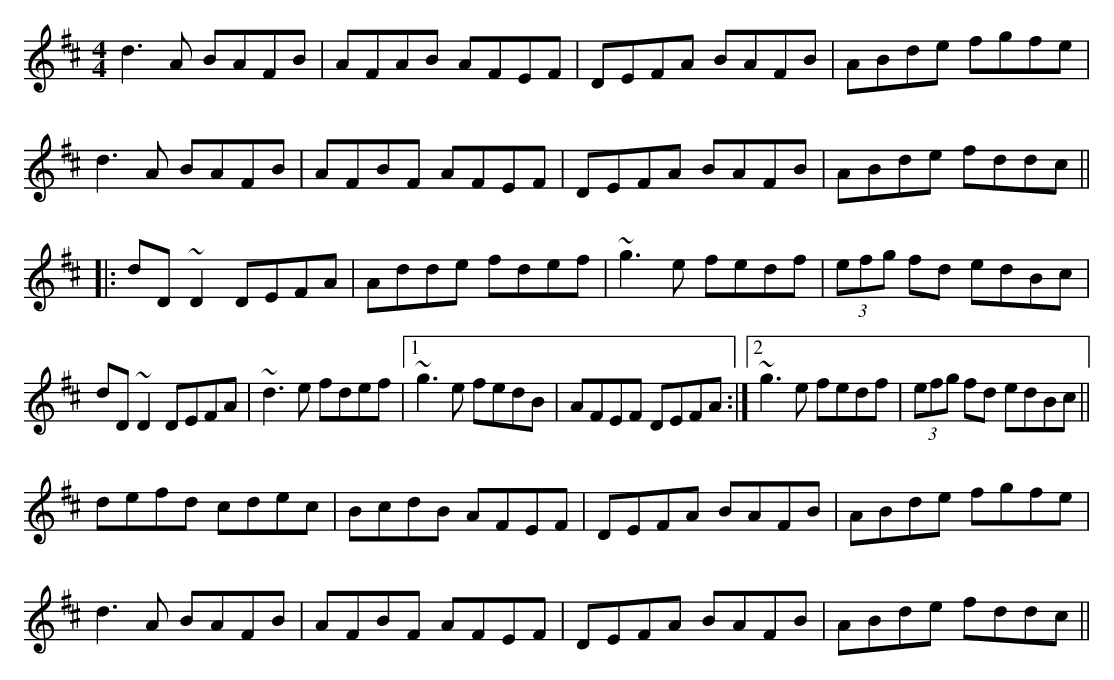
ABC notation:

X:1
M:4/4
K:D
d3A BAFB|AFAB AFEF|DEFA BAFB|ABde fgfe|
d3A BAFB|AFBF AFEF|DEFA BAFB|ABde fddc||
|:dD~D2 DEFA|Adde fdef|~g3e fedf|(3efg fd edBc|
dD~D2 DEFA|~d3e fdef|1 ~g3e fedB|AFEF DEFA:|2 ~g3e fedf|(3efg fd edBc||
defd cdec|BcdB AFEF|DEFA BAFB|ABde fgfe|
d3A BAFB|AFBF AFEF|DEFA BAFB|ABde fddc||
